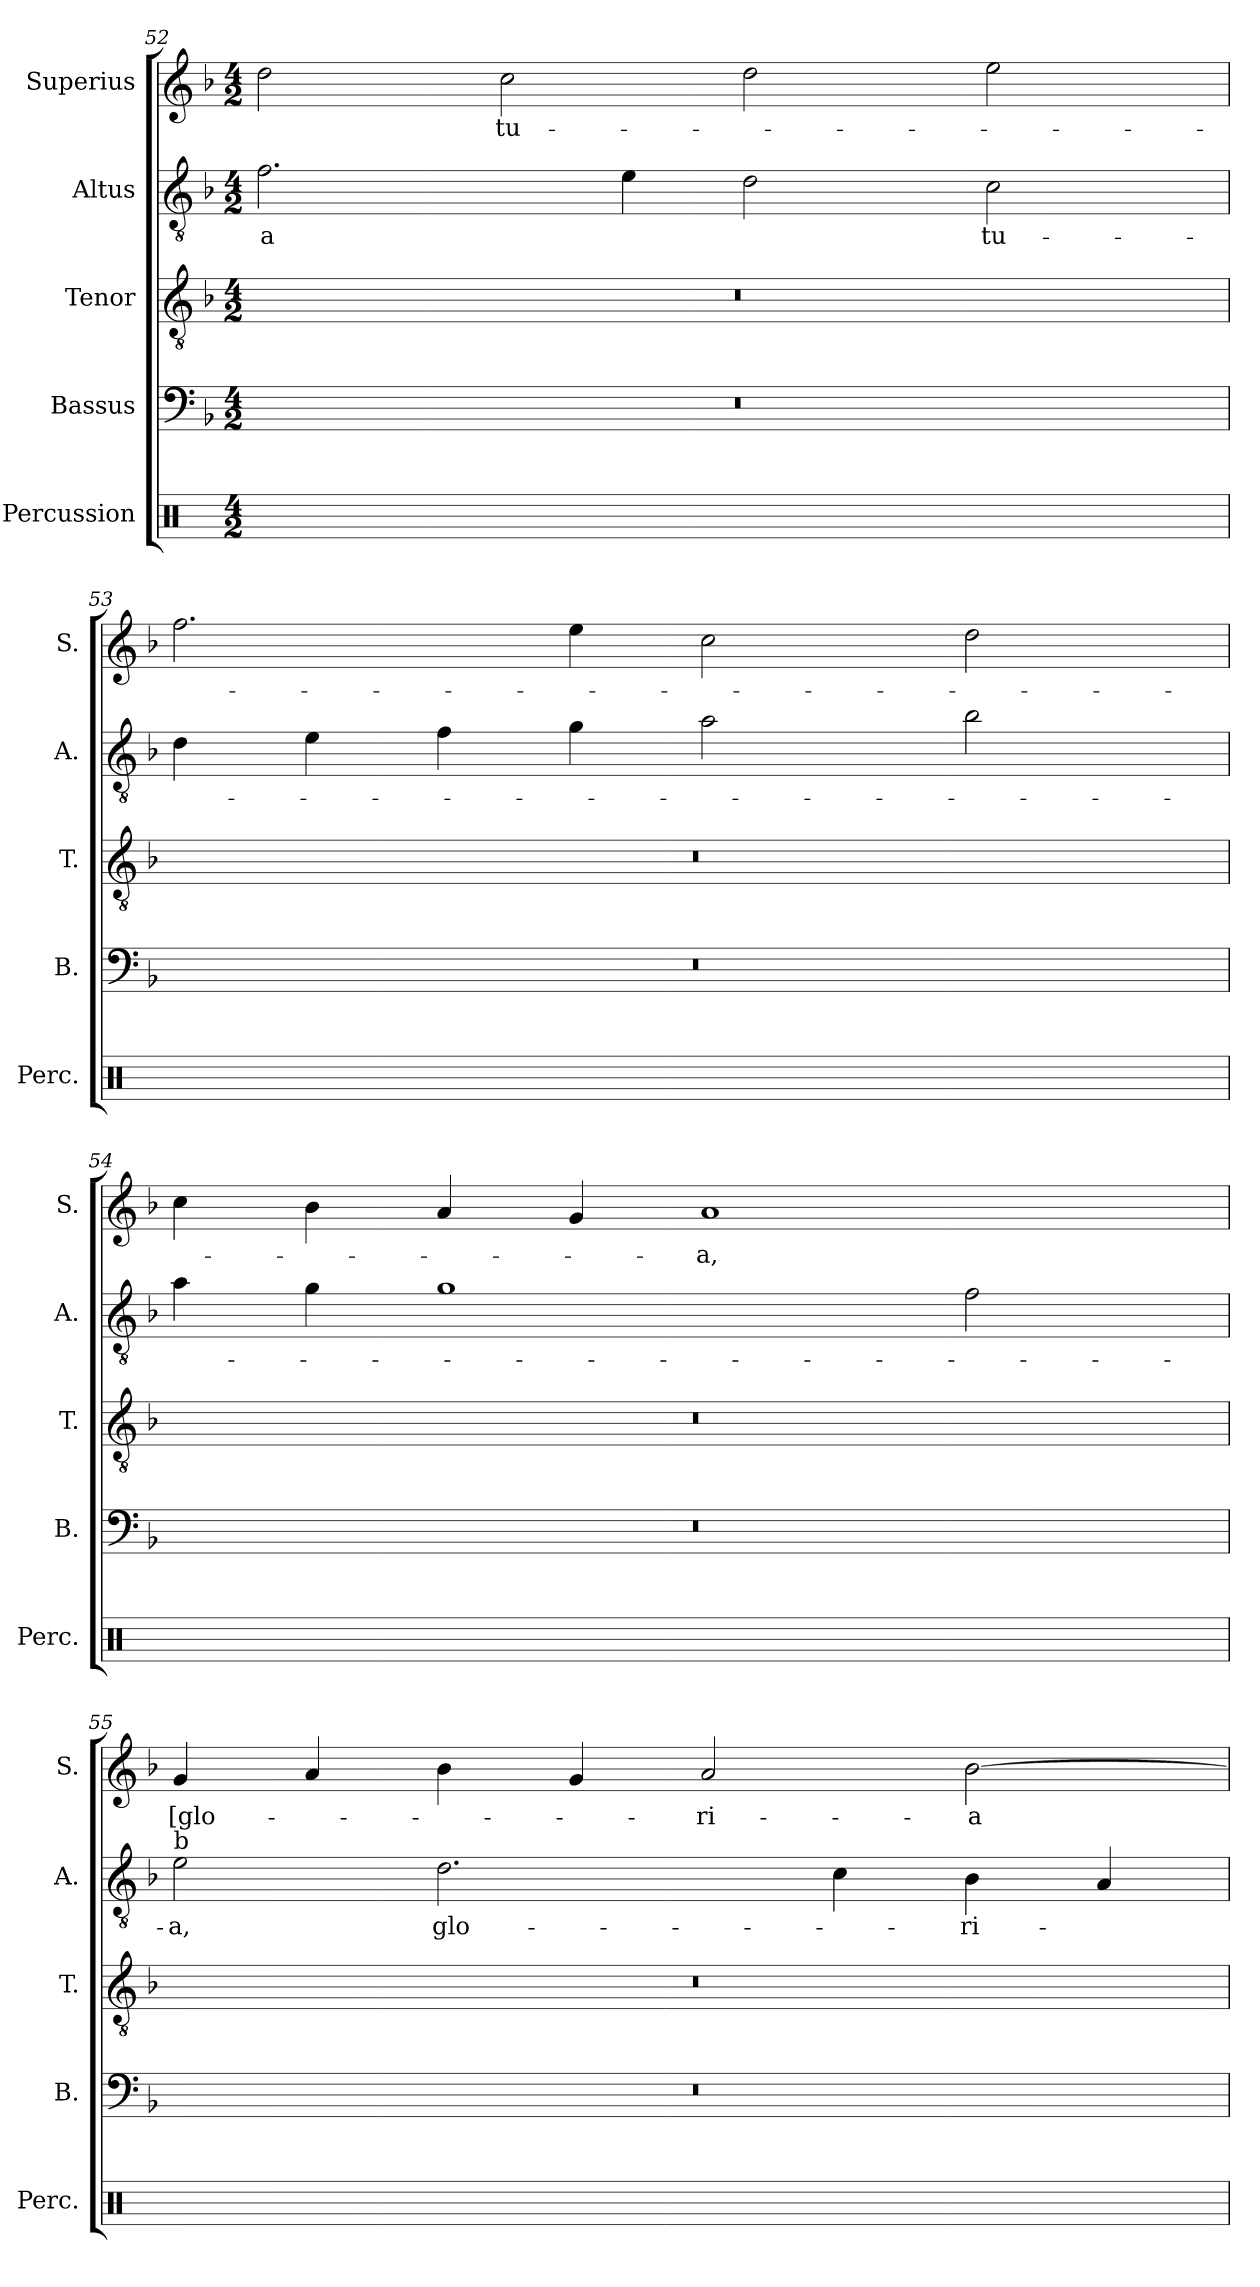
**kern	**kern	**kern	**kern	**text	**kern	**text
*part5	*part4	*part3	*part2	*part2	*part1	*part1
*staff5	*staff4	*staff3	*staff2	*staff2	*staff1	*staff1
*I"Percussion	*I"Bassus	*I"Tenor	*I"Altus	*	*I"Superius	*
*I'Perc.	*I'B.	*I'T.	*I'A.	*	*I'S.	*
*clefX	*clefF4	*clefGv2	*clefGv2	*	*clefG2	*
*	*	*ITrd7c12	*ITrd7c12	*	*	*
*k[]	*k[b-]	*k[b-]	*k[b-]	*	*k[b-]	*
*C:	*F:	*F:	*F:	*	*F:	*
*M4/2	*M4/2	*M4/2	*M4/2	*	*M4/2	*
=52	=52	=52	=52	=52	=52	=52
!	!LO:N:vis=1	!LO:N:vis=1	!	!	!	!
!	!	!	!	!LO:LY:b:color=#000000	!	!
16Rei/LLyy	0r	0r	2.Fi\	-a	2ddi\	.
16Rei/yy	.	.	.	.	.	.
16Rei/yy	.	.	.	.	.	.
16Rei/JJyy	.	.	.	.	.	.
16Rei/LLyy	.	.	.	.	.	.
16Rei/yy	.	.	.	.	.	.
16Rei/yy	.	.	.	.	.	.
16Rei/JJyy	.	.	.	.	.	.
!	!	!	!	!	!	!LO:LY:b:color=#000000
16Rei/LLyy	.	.	.	.	2cci\	tu-
16Rei/yy	.	.	.	.	.	.
16Rei/yy	.	.	.	.	.	.
16Rei/JJyy	.	.	.	.	.	.
16Rei/LLyy	.	.	4Ei\	.	.	.
16Rei/yy	.	.	.	.	.	.
16Rei/yy	.	.	.	.	.	.
16Rei/JJyy	.	.	.	.	.	.
16Rei/LLyy	.	.	2Di\	.	2ddi\	.
16Rei/yy	.	.	.	.	.	.
16Rei/yy	.	.	.	.	.	.
16Rei/JJyy	.	.	.	.	.	.
16Rei/LLyy	.	.	.	.	.	.
16Rei/yy	.	.	.	.	.	.
16Rei/yy	.	.	.	.	.	.
16Rei/JJyy	.	.	.	.	.	.
!	!	!	!	!LO:LY:b:color=#000000	!	!
16Rei/LLyy	.	.	2Ci\	tu-	2eei\	.
16Rei/yy	.	.	.	.	.	.
16Rei/yy	.	.	.	.	.	.
16Rei/JJyy	.	.	.	.	.	.
16Rei/LLyy	.	.	.	.	.	.
16Rei/yy	.	.	.	.	.	.
16Rei/yy	.	.	.	.	.	.
16Rei/JJyy	.	.	.	.	.	.
!!LO:LB:g=z
=53	=53	=53	=53	=53	=53	=53
!	!LO:N:vis=1	!LO:N:vis=1	!	!	!	!
16Rei/LLyy	0r	0r	4Di\	.	2.ffi\	.
16Rei/yy	.	.	.	.	.	.
16Rei/yy	.	.	.	.	.	.
16Rei/JJyy	.	.	.	.	.	.
16Rei/LLyy	.	.	4Ei\	.	.	.
16Rei/yy	.	.	.	.	.	.
16Rei/yy	.	.	.	.	.	.
16Rei/JJyy	.	.	.	.	.	.
16Rei/LLyy	.	.	4Fi\	.	.	.
16Rei/yy	.	.	.	.	.	.
16Rei/yy	.	.	.	.	.	.
16Rei/JJyy	.	.	.	.	.	.
16Rei/LLyy	.	.	4Gi\	.	4eei\	.
16Rei/yy	.	.	.	.	.	.
16Rei/yy	.	.	.	.	.	.
16Rei/JJyy	.	.	.	.	.	.
16Rei/LLyy	.	.	2Ai\	.	2cci\	.
16Rei/yy	.	.	.	.	.	.
16Rei/yy	.	.	.	.	.	.
16Rei/JJyy	.	.	.	.	.	.
16Rei/LLyy	.	.	.	.	.	.
16Rei/yy	.	.	.	.	.	.
16Rei/yy	.	.	.	.	.	.
16Rei/JJyy	.	.	.	.	.	.
16Rei/LLyy	.	.	2B-i\	.	2ddi\	.
16Rei/yy	.	.	.	.	.	.
16Rei/yy	.	.	.	.	.	.
16Rei/JJyy	.	.	.	.	.	.
16Rei/LLyy	.	.	.	.	.	.
16Rei/yy	.	.	.	.	.	.
16Rei/yy	.	.	.	.	.	.
16Rei/JJyy	.	.	.	.	.	.
=54	=54	=54	=54	=54	=54	=54
!	!LO:N:vis=1	!LO:N:vis=1	!	!	!	!
16Rei/LLyy	0r	0r	4Ai\	.	4cci\	.
16Rei/yy	.	.	.	.	.	.
16Rei/yy	.	.	.	.	.	.
16Rei/JJyy	.	.	.	.	.	.
16Rei/LLyy	.	.	4Gi\	.	4b-i\	.
16Rei/yy	.	.	.	.	.	.
16Rei/yy	.	.	.	.	.	.
16Rei/JJyy	.	.	.	.	.	.
16Rei/LLyy	.	.	1Gi	.	4ai/	.
16Rei/yy	.	.	.	.	.	.
16Rei/yy	.	.	.	.	.	.
16Rei/JJyy	.	.	.	.	.	.
16Rei/LLyy	.	.	.	.	4gi/	.
16Rei/yy	.	.	.	.	.	.
16Rei/yy	.	.	.	.	.	.
16Rei/JJyy	.	.	.	.	.	.
!	!	!	!	!	!	!LO:LY:b:color=#000000
16Rei/LLyy	.	.	.	.	1ai	-a,
16Rei/yy	.	.	.	.	.	.
16Rei/yy	.	.	.	.	.	.
16Rei/JJyy	.	.	.	.	.	.
16Rei/LLyy	.	.	.	.	.	.
16Rei/yy	.	.	.	.	.	.
16Rei/yy	.	.	.	.	.	.
16Rei/JJyy	.	.	.	.	.	.
16Rei/LLyy	.	.	2Fi\	.	.	.
16Rei/yy	.	.	.	.	.	.
16Rei/yy	.	.	.	.	.	.
16Rei/JJyy	.	.	.	.	.	.
16Rei/LLyy	.	.	.	.	.	.
16Rei/yy	.	.	.	.	.	.
16Rei/yy	.	.	.	.	.	.
16Rei/JJyy	.	.	.	.	.	.
=55	=55	=55	=55	=55	=55	=55
!	!LO:N:vis=1	!LO:N:vis=1	!	!	!	!
!	!	!	!	!LO:LY:b:color=#000000	!	!
!	!	!	!LO:TX:a:t=b	!	!	!
!	!	!	!	!	!	!LO:LY:b:color=#000000
16Rei/LLyy	0r	0r	2Ej\	-a,	4gi/	[glo-
16Rei/yy	.	.	.	.	.	.
16Rei/yy	.	.	.	.	.	.
16Rei/JJyy	.	.	.	.	.	.
16Rei/LLyy	.	.	.	.	4ai/	.
16Rei/yy	.	.	.	.	.	.
16Rei/yy	.	.	.	.	.	.
16Rei/JJyy	.	.	.	.	.	.
!	!	!	!	!LO:LY:b:color=#000000	!	!
16Rei/LLyy	.	.	2.Di\	glo-	4b-i\	.
16Rei/yy	.	.	.	.	.	.
16Rei/yy	.	.	.	.	.	.
16Rei/JJyy	.	.	.	.	.	.
16Rei/LLyy	.	.	.	.	4gi/	.
16Rei/yy	.	.	.	.	.	.
16Rei/yy	.	.	.	.	.	.
16Rei/JJyy	.	.	.	.	.	.
!	!	!	!	!	!	!LO:LY:b:color=#000000
16Rei/LLyy	.	.	.	.	2ai/	-ri-
16Rei/yy	.	.	.	.	.	.
16Rei/yy	.	.	.	.	.	.
16Rei/JJyy	.	.	.	.	.	.
16Rei/LLyy	.	.	4Ci\	.	.	.
16Rei/yy	.	.	.	.	.	.
16Rei/yy	.	.	.	.	.	.
16Rei/JJyy	.	.	.	.	.	.
!	!	!	!	!LO:LY:b:color=#000000	!	!
!	!	!	!	!	!	!LO:LY:b:color=#000000
16Rei/LLyy	.	.	4BB-i\	-ri-	[>2b-i\	-a
16Rei/yy	.	.	.	.	.	.
16Rei/yy	.	.	.	.	.	.
16Rei/JJyy	.	.	.	.	.	.
16Rei/LLyy	.	.	4AAi/	.	.	.
16Rei/yy	.	.	.	.	.	.
16Rei/yy	.	.	.	.	.	.
16Rei/JJyy	.	.	.	.	.	.
=	=	=	=	=	=	=
*-	*-	*-	*-	*-	*-	*-
